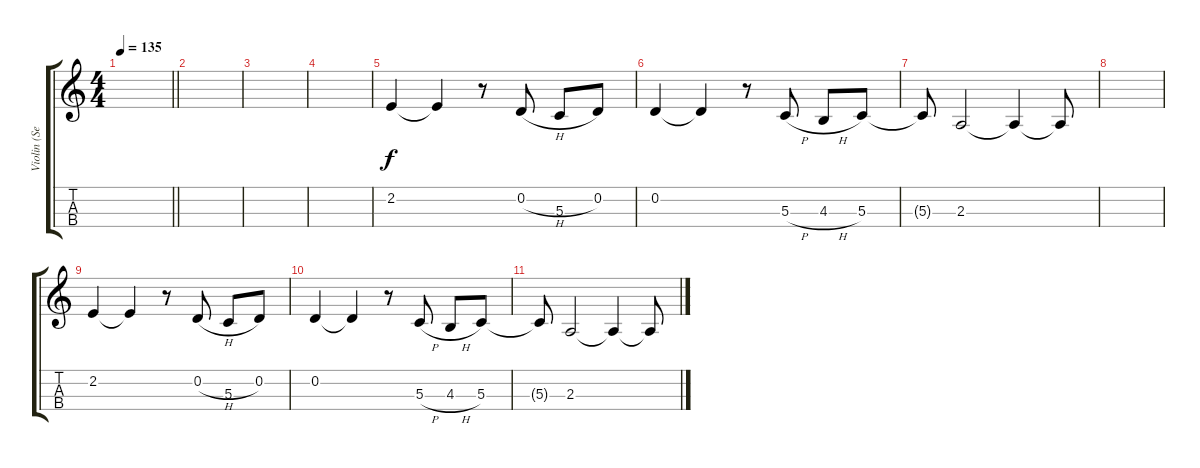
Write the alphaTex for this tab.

\track ("Violin (Sean Mckin)" "Violin (Se") {instrument viola}
\staff {score tabs}
\tuning (A4 D4 G3 C3) {hide}
\ts (4 4)
\tempo 135
\clef g2
\barLineRight lightlight
\ks c
|
|
|
|
2.2.4 2.2{t}.4 r.8 0.2{h}.8 5.3.8 0.2.8 |
0.2.4 0.2{t}.4 r.8 5.3{h}.8 4.3{h}.8 5.3.8 |
5.3{t}.8 2.3.2 2.3{t}.4 2.3{t}.8 |
|
2.2.4 2.2{t}.4 r.8 0.2{h}.8 5.3.8 0.2.8 |
0.2.4 0.2{t}.4 r.8 5.3{h}.8 4.3{h}.8 5.3.8 |
5.3{t}.8 2.3.2 2.3{t}.4 2.3{t}.8
